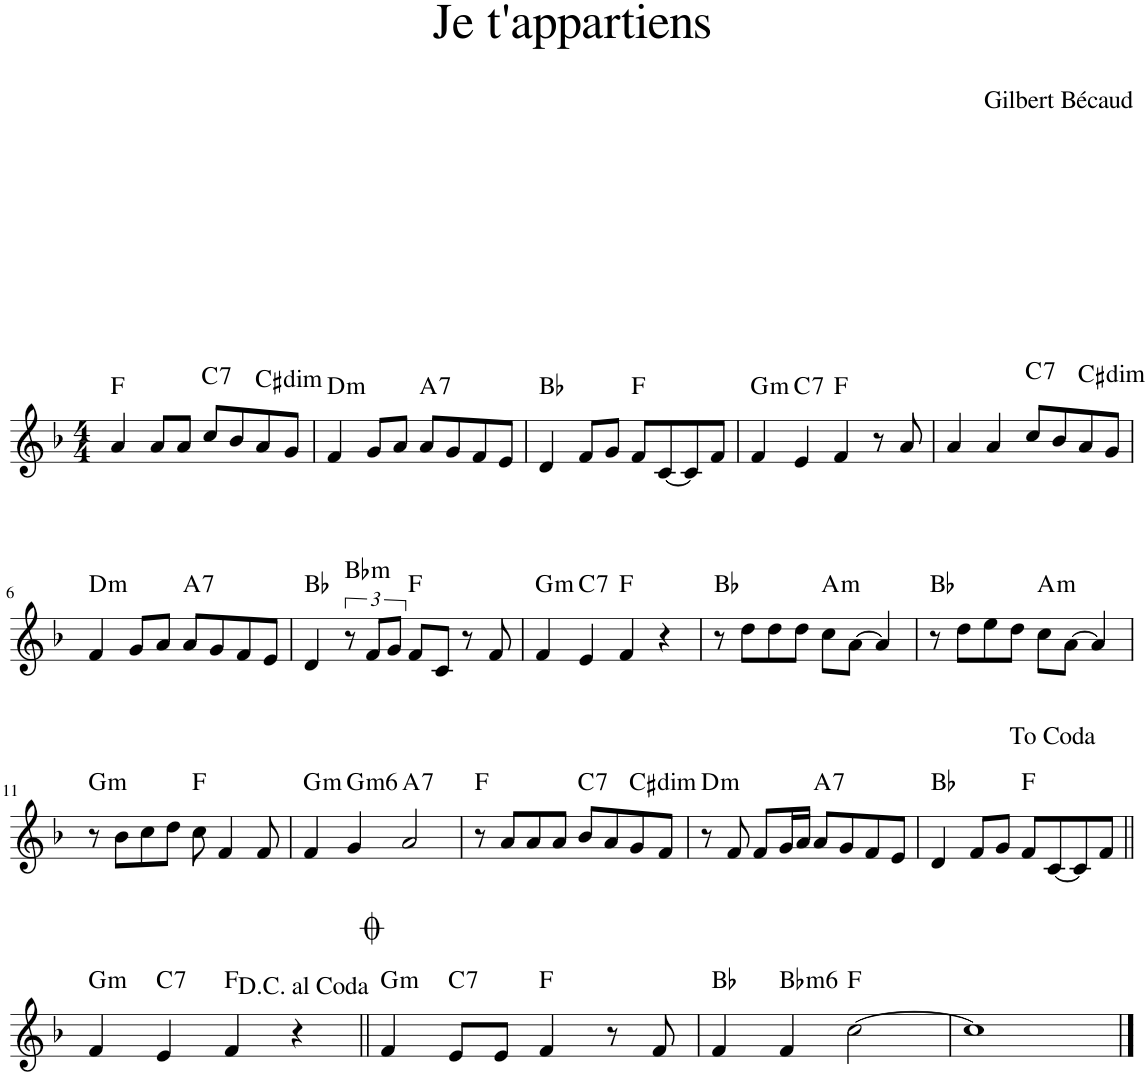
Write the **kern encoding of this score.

**kern	**harte
*part1	*part1
*staff1	*
*I"Piano	*
*I'Pno.	*
*clefG2	*
*k[b-]	*
*M4/4	*
=1	=1
4a/	F:maj
8a/L	.
8a/J	.
!	!LO:H:kt=7
8cc/L	C:7
8b-/	.
!	!LO:H:kt=dim
8a/	C#:dim
8g/J	.
=2	=2
!	!LO:H:kt=m
4f/	D:min
8g/L	.
8a/J	.
!	!LO:H:kt=7
8a/L	A:7
8g/	.
8f/	.
8e/J	.
=3	=3
4d/	Bb:maj
8f/L	.
8g/J	.
8f/L	F:maj
[8c/	.
8c/]	.
8f/J	.
=4	=4
!	!LO:H:kt=m
4f/	G:min
!	!LO:H:kt=7
4e/	C:7
4f/	F:maj
8r	.
8a/	.
=5	=5
4a/	.
4a/	.
!	!LO:H:kt=7
8cc/L	C:7
8b-/	.
!	!LO:H:kt=dim
8a/	C#:dim
8g/J	.
!!LO:LB:g=z
=6	=6
!	!LO:H:kt=m
4f/	D:min
8g/L	.
8a/J	.
!	!LO:H:kt=7
8a/L	A:7
8g/	.
8f/	.
8e/J	.
=7	=7
4d/	Bb:maj
!	!LO:H:kt=m
12r	Bb:min
12f/L	.
12g/J	.
8f/L	F:maj
8c/J	.
8r	.
8f/	.
=8	=8
!	!LO:H:kt=m
4f/	G:min
!	!LO:H:kt=7
4e/	C:7
4f/	F:maj
4r	.
=9	=9
8r	Bb:maj
8dd\L	.
8dd\	.
8dd\J	.
!	!LO:H:kt=m
8cc\L	A:min
[8a\J	.
4a/]	.
=10	=10
8r	Bb:maj
8dd\L	.
8ee\	.
8dd\J	.
!	!LO:H:kt=m
8cc\L	A:min
[8a\J	.
4a/]	.
!!LO:LB:g=z
=11	=11
!	!LO:H:kt=m
8r	G:min
8b-\L	.
8cc\	.
8dd\J	.
8cc\	F:maj
4f/	.
8f/	.
=12	=12
!	!LO:H:kt=m
4f/	G:min
!	!LO:H:kt=m6
4g/	G:min6
!	!LO:H:kt=7
2a/	A:7
=13	=13
8r	F:maj
8a/L	.
8a/	.
8a/J	.
!	!LO:H:kt=7
8b-/L	C:7
8a/	.
!	!LO:H:kt=dim
8g/	C#:dim
8f/J	.
=14	=14
!	!LO:H:kt=m
8r	D:min
8f/	.
8f/L	.
16g/L	.
16a/JJ	.
!	!LO:H:kt=7
8a/L	A:7
8g/	.
8f/	.
8e/J	.
=15	=15
4d/	Bb:maj
8f/L	.
8g/J	.
8f/L	F:maj
[8c/	.
8c/]	.
8f/J	.
!!LO:LB:g=z
=16||	=16||
!	!LO:H:kt=m
4f/	G:min
!	!LO:H:kt=7
4e/	C:7
4f/	F:maj
4r	.
=17||	=17||
!	!LO:H:kt=m
4f/	G:min
!	!LO:H:kt=7
8e/L	C:7
8e/J	.
4f/	F:maj
8r	.
8f/	.
=18	=18
4f/	Bb:maj
!	!LO:H:kt=m6
4f/	Bb:min6
[2cc\	F:maj
=19	=19
1cc]	.
==	==
*-	*-
